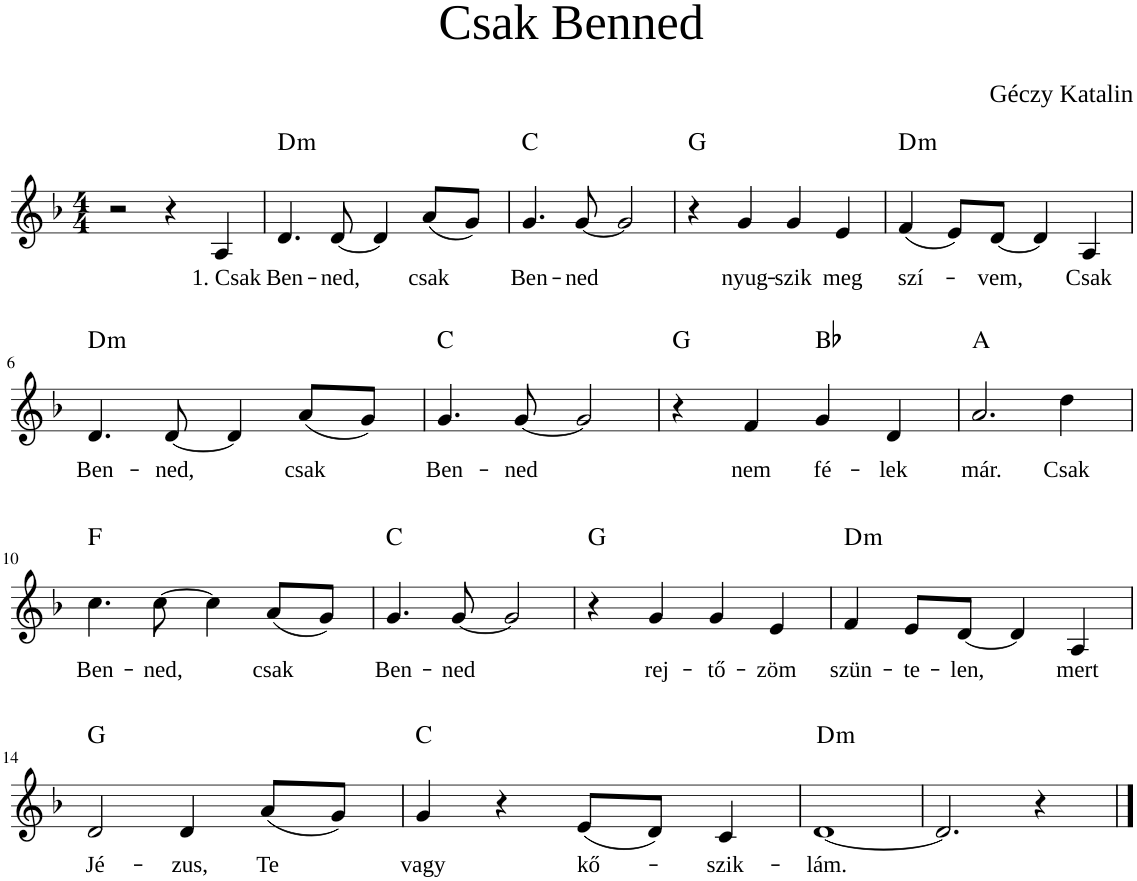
**kern	**text	**harte
*part1	*part1	*part1
*staff1	*staff1	*
*I"Choir	*	*
*I'Ch	*	*
*clefG2	*	*
*k[b-]	*	*
*M4/4	*	*
=1	=1	=1
2r	.	.
4r	.	.
!	!LO:LY:b	!
4A/	1. Csak	.
=2	=2	=2
!	!LO:LY:b	!LO:H:kt=m
4.d/	Ben-	D:min
!	!LO:LY:b	!
[8d/	-ned,	.
4d/]	.	.
!	!LO:LY:b	!
(8a/L	csak	.
8g/J)	.	.
=3	=3	=3
!	!LO:LY:b	!
4.g/	Ben-	C:maj
!	!LO:LY:b	!
[8g/	-ned	.
2g/]	.	.
=4	=4	=4
4r	.	G:maj
!	!LO:LY:b	!
4g/	nyug-	.
!	!LO:LY:b	!
4g/	-szik	.
!	!LO:LY:b	!
4e/	meg	.
=5	=5	=5
!	!LO:LY:b	!LO:H:kt=m
(4f/	szí-	D:min
8e/L)	.	.
!	!LO:LY:b	!
[8d/J	-vem,	.
4d/]	.	.
!	!LO:LY:b	!
4A/	Csak	.
!!LO:LB:g=z
=6	=6	=6
!	!LO:LY:b	!LO:H:kt=m
4.d/	Ben-	D:min
!	!LO:LY:b	!
[8d/	-ned,	.
4d/]	.	.
!	!LO:LY:b	!
(8a/L	csak	.
8g/J)	.	.
=7	=7	=7
!	!LO:LY:b	!
4.g/	Ben-	C:maj
!	!LO:LY:b	!
[8g/	-ned	.
2g/]	.	.
=8	=8	=8
4r	.	G:maj
!	!LO:LY:b	!
4f/	nem	.
!	!LO:LY:b	!
4g/	fé-	Bb:maj
!	!LO:LY:b	!
4d/	-lek	.
=9	=9	=9
!	!LO:LY:b	!
2.a/	már.	A:maj
!	!LO:LY:b	!
4dd\	Csak	.
!!LO:LB:g=z
=10	=10	=10
!	!LO:LY:b	!
4.cc\	Ben-	F:maj
!	!LO:LY:b	!
[8cc\	-ned,	.
4cc\]	.	.
!	!LO:LY:b	!
(8a/L	csak	.
8g/J)	.	.
=11	=11	=11
!	!LO:LY:b	!
4.g/	Ben-	C:maj
!	!LO:LY:b	!
[8g/	-ned	.
2g/]	.	.
=12	=12	=12
4r	.	G:maj
!	!LO:LY:b	!
4g/	rej-	.
!	!LO:LY:b	!
4g/	-tő-	.
!	!LO:LY:b	!
4e/	-zöm	.
=13	=13	=13
!	!LO:LY:b	!LO:H:kt=m
4f/	szün-	D:min
!	!LO:LY:b	!
8e/L	-te-	.
!	!LO:LY:b	!
[8d/J	-len,	.
4d/]	.	.
!	!LO:LY:b	!
4A/	mert	.
!!LO:LB:g=z
=14	=14	=14
!	!LO:LY:b	!
2d/	Jé-	G:maj
!	!LO:LY:b	!
4d/	-zus,	.
!	!LO:LY:b	!
(8a/L	Te	.
8g/J)	.	.
=15	=15	=15
!	!LO:LY:b	!
4g/	vagy	C:maj
4r	.	.
!	!LO:LY:b	!
(8e/L	kő-	.
8d/J)	.	.
!	!LO:LY:b	!
4c/	-szik-	.
=16	=16	=16
!	!LO:LY:b	!LO:H:kt=m
[1d	-lám.	D:min
=17	=17	=17
2.d/]	.	.
4r	.	.
==	==	==
*-	*-	*-
